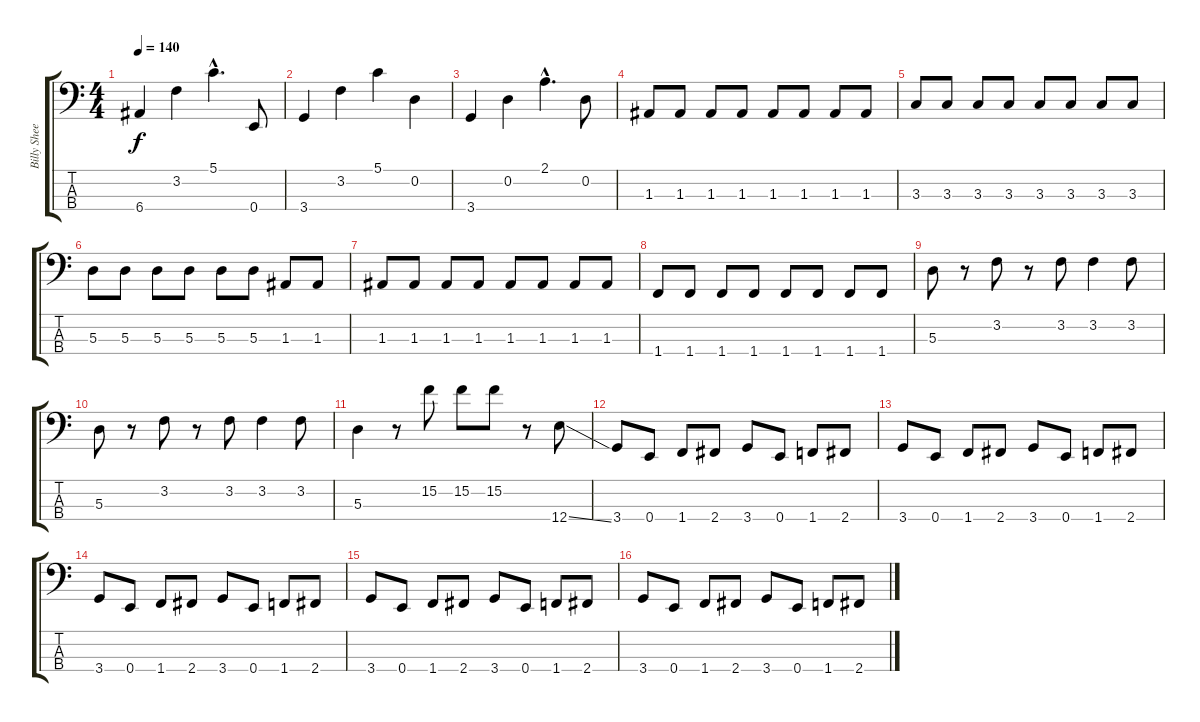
\track ("Billy Sheenan" "Billy Shee") {instrument electricbassfinger}
\staff {score tabs}
\tuning (G2 D2 A1 E1) {hide}
\ts (4 4)
\tempo 140
\clef f4
\ks c
6.4.4{dy f} 3.2.4 5.1{hac}.4{d} 0.4.8 |
3.4.4 3.2.4 5.1.4 0.2.4 |
3.4.4 0.2.4 2.1{hac}.4{d} 0.2.8 |
1.3.8 1.3.8 1.3.8 1.3.8 1.3.8 1.3.8 1.3.8 1.3.8 |
3.3.8 3.3.8 3.3.8 3.3.8 3.3.8 3.3.8 3.3.8 3.3.8 |
5.3.8 5.3.8 5.3.8 5.3.8 5.3.8 5.3.8 1.3.8 1.3.8 |
1.3.8 1.3.8 1.3.8 1.3.8 1.3.8 1.3.8 1.3.8 1.3.8 |
1.4.8 1.4.8 1.4.8 1.4.8 1.4.8 1.4.8 1.4.8 1.4.8 |
5.3.8 r.8 3.2.8 r.8 3.2.8 3.2.4 3.2.8 |
5.3.8 r.8 3.2.8 r.8 3.2.8 3.2.4 3.2.8 |
5.3.4 r.8 15.2.8 15.2.8 15.2.8 r.8 12.4{ss}.8 |
3.4.8 0.4.8 1.4.8 2.4.8 3.4.8 0.4.8 1.4.8 2.4.8 |
3.4.8 0.4.8 1.4.8 2.4.8 3.4.8 0.4.8 1.4.8 2.4.8 |
3.4.8 0.4.8 1.4.8 2.4.8 3.4.8 0.4.8 1.4.8 2.4.8 |
3.4.8 0.4.8 1.4.8 2.4.8 3.4.8 0.4.8 1.4.8 2.4.8 |
3.4.8 0.4.8 1.4.8 2.4.8 3.4.8 0.4.8 1.4.8 2.4.8
